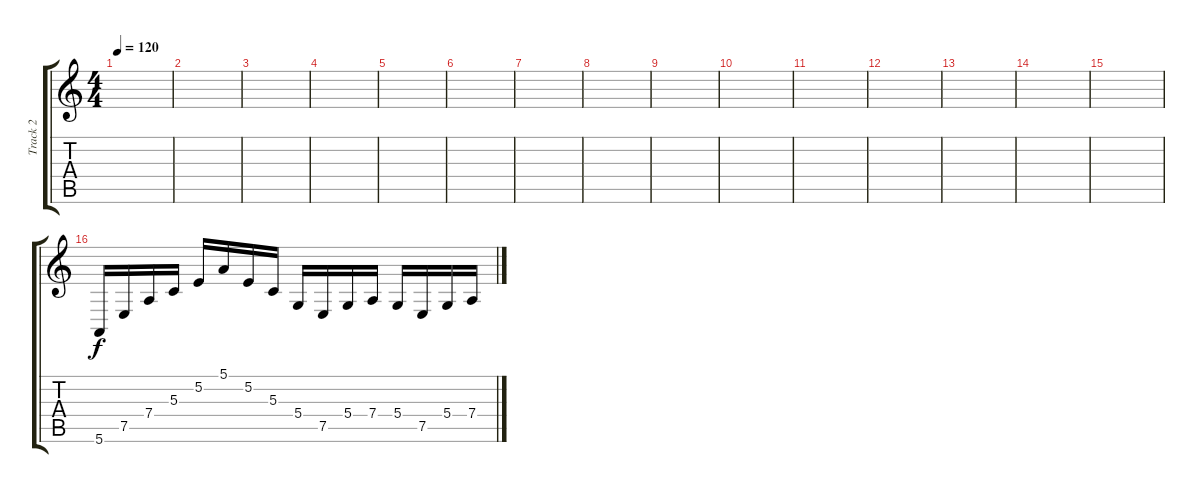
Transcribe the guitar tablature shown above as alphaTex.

\track ("Track 2" "Track 2") {instrument acousticgrandpiano}
\staff {score tabs}
\tuning (E4 B3 G3 D3 A2 E2) {hide}
\ts (4 4)
\tempo 120
\clef g2
\ks c
|
|
|
|
|
|
|
|
|
|
|
|
|
|
|
5.6.16 7.5.16 7.4.16 5.3.16 5.2.16 5.1.16 5.2.16 5.3.16 5.4.16 7.5.16 5.4.16 7.4.16 5.4.16 7.5.16 5.4.16 7.4.16
